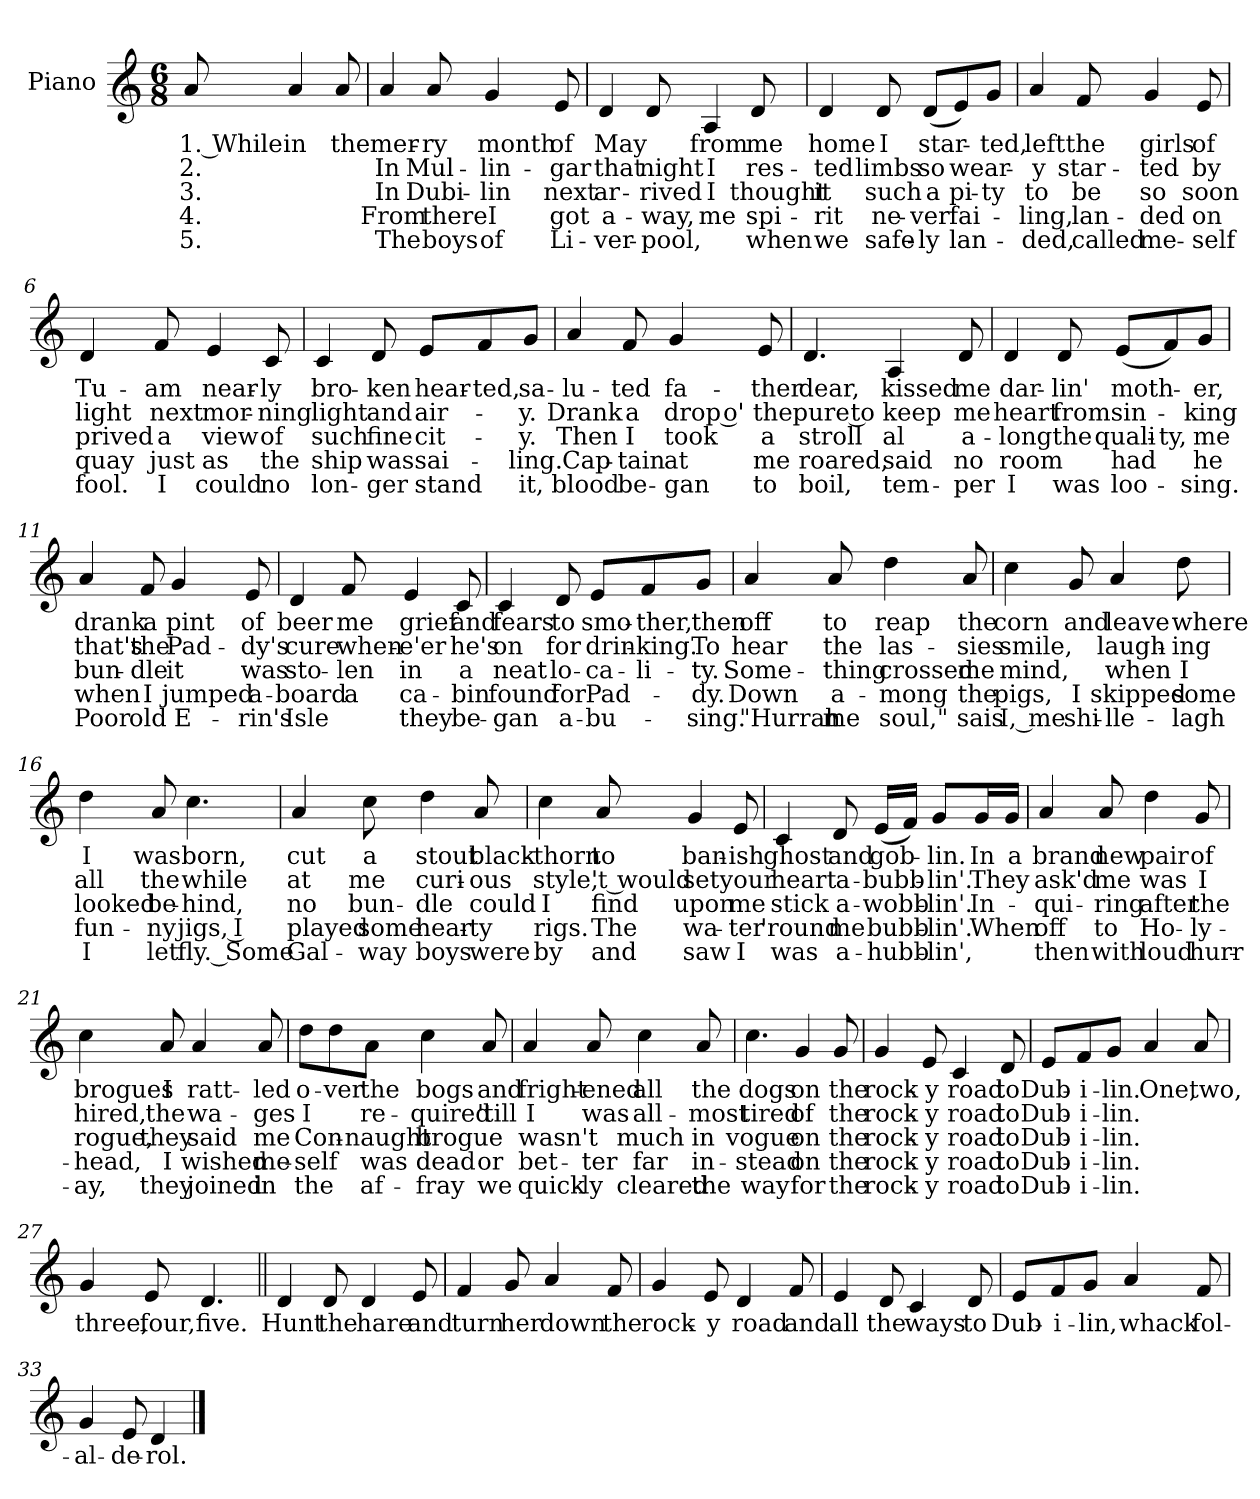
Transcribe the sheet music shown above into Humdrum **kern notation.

**kern	**text	**text	**text	**text	**text
*part1	*part1	*part1	*part1	*part1	*part1
*staff1	*staff1	*staff1	*staff1	*staff1	*staff1
*I"Piano	*	*	*	*	*
*I'Pno	*	*	*	*	*
*clefG2	*	*	*	*	*
*k[]	*	*	*	*	*
*M6/8	*	*	*	*	*
=1	=1	=1	=1	=1	=1
!	!LO:LY:b	!LO:LY:b	!LO:LY:b	!LO:LY:b	!LO:LY:b
8a/	1. While	2.	3.	4.	5.
!	!LO:LY:b	!	!	!	!
4a/	in	.	.	.	.
!	!LO:LY:b	!	!	!	!
8a/	the	.	.	.	.
=2	=2	=2	=2	=2	=2
!	!LO:LY:b	!LO:LY:b	!LO:LY:b	!LO:LY:b	!LO:LY:b
4a/	mer-	In	In	From	The
!	!LO:LY:b	!LO:LY:b	!LO:LY:b	!LO:LY:b	!LO:LY:b
8a/	-ry	Mul-	Dubi-	there	boys
!	!LO:LY:b	!LO:LY:b	!LO:LY:b	!LO:LY:b	!LO:LY:b
4g/	month	-lin-	-lin	I	of
!	!LO:LY:b	!LO:LY:b	!LO:LY:b	!LO:LY:b	!LO:LY:b
8e/	of	-gar	next	got	Li-
=3	=3	=3	=3	=3	=3
!	!LO:LY:b	!LO:LY:b	!LO:LY:b	!LO:LY:b	!LO:LY:b
4d/	May	that	ar-	a-	-ver-
!	!	!LO:LY:b	!LO:LY:b	!LO:LY:b	!LO:LY:b
8d/	.	night	-rived	-way,	-pool,
!	!LO:LY:b	!LO:LY:b	!LO:LY:b	!LO:LY:b	!
4A/	from	I	I	me	.
!	!LO:LY:b	!LO:LY:b	!LO:LY:b	!LO:LY:b	!LO:LY:b
8d/	me	res-	thought	spi-	when
=4	=4	=4	=4	=4	=4
!	!LO:LY:b	!LO:LY:b	!LO:LY:b	!LO:LY:b	!LO:LY:b
4d/	home	-ted	it	-rit	we
!	!LO:LY:b	!LO:LY:b	!LO:LY:b	!LO:LY:b	!LO:LY:b
8d/	I	limbs	such	ne-	safe-
!	!LO:LY:b	!LO:LY:b	!LO:LY:b	!LO:LY:b	!LO:LY:b
(<8d/L	star-	so	a	-ver	-ly
!	!	!LO:LY:b	!LO:LY:b	!LO:LY:b	!LO:LY:b
8e/)	.	wear-	pi-	fai-	lan-
!	!LO:LY:b	!	!LO:LY:b	!	!
8g/J	-ted,	.	-ty	.	.
=5	=5	=5	=5	=5	=5
!	!LO:LY:b	!LO:LY:b	!LO:LY:b	!LO:LY:b	!LO:LY:b
4a/	left	-y	to	-ling,	-ded,
!	!LO:LY:b	!LO:LY:b	!LO:LY:b	!LO:LY:b	!LO:LY:b
8f/	the	star-	be	lan-	called
!	!LO:LY:b	!LO:LY:b	!LO:LY:b	!LO:LY:b	!LO:LY:b
4g/	girls	-ted	so	-ded	me-
!	!LO:LY:b	!LO:LY:b	!LO:LY:b	!LO:LY:b	!LO:LY:b
8e/	of	by	soon	on	-self
!!LO:LB:g=z
=6	=6	=6	=6	=6	=6
!	!LO:LY:b	!LO:LY:b	!LO:LY:b	!LO:LY:b	!LO:LY:b
4d/	Tu-	light	prived	quay	fool.
!	!LO:LY:b	!LO:LY:b	!LO:LY:b	!LO:LY:b	!LO:LY:b
8f/	-am	next	a	just	I
!	!LO:LY:b	!LO:LY:b	!LO:LY:b	!LO:LY:b	!LO:LY:b
4e/	near-	mor-	view	as	could
!	!LO:LY:b	!LO:LY:b	!LO:LY:b	!LO:LY:b	!LO:LY:b
8c/	-ly	-ning	of	the	no
=7	=7	=7	=7	=7	=7
!	!LO:LY:b	!LO:LY:b	!LO:LY:b	!LO:LY:b	!LO:LY:b
4c/	bro-	light	such	ship	lon-
!	!LO:LY:b	!LO:LY:b	!LO:LY:b	!LO:LY:b	!LO:LY:b
8d/	-ken	and	fine	was	-ger
!	!LO:LY:b	!LO:LY:b	!LO:LY:b	!LO:LY:b	!LO:LY:b
8e/L	hear-	air-	cit-	sai-	stand
!	!LO:LY:b	!	!	!	!
8f/	-ted,	.	.	.	.
!	!LO:LY:b	!LO:LY:b	!LO:LY:b	!LO:LY:b	!LO:LY:b
8g/J	sa-	-y.	-y.	-ling.	it,
=8	=8	=8	=8	=8	=8
!	!LO:LY:b	!LO:LY:b	!LO:LY:b	!LO:LY:b	!LO:LY:b
4a/	-lu-	Drank	Then	Cap-	blood
!	!LO:LY:b	!LO:LY:b	!LO:LY:b	!LO:LY:b	!LO:LY:b
8f/	-ted	a	I	-tain	be-
!	!LO:LY:b	!LO:LY:b	!LO:LY:b	!LO:LY:b	!LO:LY:b
4g/	fa-	drop o'	took	at	-gan
!	!LO:LY:b	!LO:LY:b	!LO:LY:b	!LO:LY:b	!LO:LY:b
8e/	-ther	the	a	me	to
=9	=9	=9	=9	=9	=9
!	!LO:LY:b	!LO:LY:b	!LO:LY:b	!LO:LY:b	!LO:LY:b
4.d/	dear,	pure to	stroll	roared,	boil,
!	!LO:LY:b	!LO:LY:b	!LO:LY:b	!LO:LY:b	!LO:LY:b
4A/	kissed	keep	al	said	tem-
!	!LO:LY:b	!LO:LY:b	!LO:LY:b	!LO:LY:b	!LO:LY:b
8d/	me	me	a-	no	-per
=10	=10	=10	=10	=10	=10
!	!LO:LY:b	!LO:LY:b	!LO:LY:b	!LO:LY:b	!LO:LY:b
4d/	dar-	heart	-long	room	I
!	!LO:LY:b	!LO:LY:b	!LO:LY:b	!	!LO:LY:b
8d/	-lin'	from	the	.	was
!	!LO:LY:b	!LO:LY:b	!LO:LY:b	!LO:LY:b	!LO:LY:b
(<8e/L	moth-	sin-	quali-	had	loo-
!	!	!	!LO:LY:b	!	!
8f/)	.	.	-ty,	.	.
!	!LO:LY:b	!LO:LY:b	!LO:LY:b	!LO:LY:b	!LO:LY:b
8g/J	-er,	-king	me	he	-sing.
!!LO:LB:g=z
=11	=11	=11	=11	=11	=11
!	!LO:LY:b	!LO:LY:b	!LO:LY:b	!LO:LY:b	!LO:LY:b
4a/	drank	that's	bun-	when	Poor
!	!LO:LY:b	!LO:LY:b	!LO:LY:b	!LO:LY:b	!LO:LY:b
8f/	a	the	-dle	I	old
!	!LO:LY:b	!LO:LY:b	!LO:LY:b	!LO:LY:b	!LO:LY:b
4g/	pint	Pad-	it	jumped	E-
!	!LO:LY:b	!LO:LY:b	!LO:LY:b	!LO:LY:b	!LO:LY:b
8e/	of	-dy's	was	a-	-rin's
=12	=12	=12	=12	=12	=12
!	!LO:LY:b	!LO:LY:b	!LO:LY:b	!LO:LY:b	!LO:LY:b
4d/	beer	cure	sto-	-board	Isle
!	!LO:LY:b	!LO:LY:b	!LO:LY:b	!LO:LY:b	!
8f/	me	when-	-len	a	.
!	!LO:LY:b	!LO:LY:b	!LO:LY:b	!LO:LY:b	!LO:LY:b
4e/	grief	-e'er	in	ca-	they
!	!LO:LY:b	!LO:LY:b	!LO:LY:b	!LO:LY:b	!LO:LY:b
8c/	and	he's	a	-bin	be-
=13	=13	=13	=13	=13	=13
!	!LO:LY:b	!LO:LY:b	!LO:LY:b	!LO:LY:b	!LO:LY:b
4c/	fears	on	neat	found	-gan
!	!LO:LY:b	!LO:LY:b	!LO:LY:b	!LO:LY:b	!LO:LY:b
8d/	to	for	lo-	for	a-
!	!LO:LY:b	!LO:LY:b	!LO:LY:b	!LO:LY:b	!LO:LY:b
8e/L	smo-	drin-	-ca-	Pad-	-bu-
!	!LO:LY:b	!LO:LY:b	!LO:LY:b	!	!
8f/	-ther,	-king.	-li-	.	.
!	!LO:LY:b	!LO:LY:b	!LO:LY:b	!LO:LY:b	!LO:LY:b
8g/J	then	To	-ty.	-dy.	-sing.
=14	=14	=14	=14	=14	=14
!	!LO:LY:b	!LO:LY:b	!LO:LY:b	!LO:LY:b	!LO:LY:b
4a/	off	hear	Some-	Down	"Hurrah
!	!LO:LY:b	!LO:LY:b	!LO:LY:b	!LO:LY:b	!LO:LY:b
8a/	to	the	-thing	a-	me
!	!LO:LY:b	!LO:LY:b	!LO:LY:b	!LO:LY:b	!LO:LY:b
4dd\	reap	las-	crossed	-mong	soul,"
!	!LO:LY:b	!LO:LY:b	!LO:LY:b	!LO:LY:b	!LO:LY:b
8a/	the	-sies	me	the	sais
=15	=15	=15	=15	=15	=15
!	!LO:LY:b	!LO:LY:b	!LO:LY:b	!LO:LY:b	!LO:LY:b
4cc\	corn	smile,	mind,	pigs,	I, me
!	!LO:LY:b	!	!	!LO:LY:b	!LO:LY:b
8g/	and	.	.	I	shi-
!	!LO:LY:b	!LO:LY:b	!LO:LY:b	!LO:LY:b	!LO:LY:b
4a/	leave	laugh-	when	skipped	-lle-
!	!LO:LY:b	!LO:LY:b	!LO:LY:b	!LO:LY:b	!LO:LY:b
8dd\	where	-ing	I	some	-lagh
!!LO:LB:g=z
=16	=16	=16	=16	=16	=16
!	!LO:LY:b	!LO:LY:b	!LO:LY:b	!LO:LY:b	!LO:LY:b
4dd\	I	all	looked	fun-	I
!	!LO:LY:b	!LO:LY:b	!LO:LY:b	!LO:LY:b	!LO:LY:b
8a/	was	the	be-	-ny	let
!	!LO:LY:b	!LO:LY:b	!LO:LY:b	!LO:LY:b	!LO:LY:b
4.cc\	born,	while	-hind,	jigs, I	fly. Some
=17	=17	=17	=17	=17	=17
!	!LO:LY:b	!LO:LY:b	!LO:LY:b	!LO:LY:b	!LO:LY:b
4a/	cut	at	no	played	Gal-
!	!LO:LY:b	!LO:LY:b	!LO:LY:b	!LO:LY:b	!LO:LY:b
8cc\	a	me	bun-	some	-way
!	!LO:LY:b	!LO:LY:b	!LO:LY:b	!LO:LY:b	!LO:LY:b
4dd\	stout	curi-	-dle	hear-	boys
!	!LO:LY:b	!LO:LY:b	!LO:LY:b	!LO:LY:b	!LO:LY:b
8a/	black-	-ous	could	-ty	were
=18	=18	=18	=18	=18	=18
!	!LO:LY:b	!LO:LY:b	!LO:LY:b	!LO:LY:b	!LO:LY:b
4cc\	-thorn	style,	I	rigs.	by
!	!LO:LY:b	!LO:LY:b	!LO:LY:b	!LO:LY:b	!LO:LY:b
8a/	to	't would	find	The	and
!	!LO:LY:b	!LO:LY:b	!LO:LY:b	!LO:LY:b	!LO:LY:b
4g/	ban-	set	upon	wa-	saw
!	!LO:LY:b	!LO:LY:b	!LO:LY:b	!LO:LY:b	!LO:LY:b
8e/	-ish	your	me	-ter	I
=19	=19	=19	=19	=19	=19
!	!LO:LY:b	!LO:LY:b	!LO:LY:b	!LO:LY:b	!LO:LY:b
4c/	ghost	heart	stick	'round	was
!	!LO:LY:b	!LO:LY:b	!LO:LY:b	!LO:LY:b	!LO:LY:b
8d/	and	a-	a-	me	a-
!	!LO:LY:b	!LO:LY:b	!LO:LY:b	!LO:LY:b	!LO:LY:b
(<16e/LL	gob-	-bubb-	-wobb-	bubb-	-hubb-
16f/JJ)	.	.	.	.	.
!	!LO:LY:b	!LO:LY:b	!LO:LY:b	!LO:LY:b	!LO:LY:b
8g/L	-lin.	-lin'.	-lin'.	-lin'.	-lin',
!	!LO:LY:b	!LO:LY:b	!LO:LY:b	!LO:LY:b	!
16g/L	In	They	In-	When	.
!	!LO:LY:b	!	!	!	!
16g/JJ	a	.	.	.	.
=20	=20	=20	=20	=20	=20
!	!LO:LY:b	!LO:LY:b	!LO:LY:b	!LO:LY:b	!LO:LY:b
4a/	brand	ask'd	-qui-	off	then
!	!LO:LY:b	!LO:LY:b	!LO:LY:b	!LO:LY:b	!LO:LY:b
8a/	new	me	-ring	to	with
!	!LO:LY:b	!LO:LY:b	!LO:LY:b	!LO:LY:b	!LO:LY:b
4dd\	pair	was	after	Ho-	loud
!	!LO:LY:b	!LO:LY:b	!LO:LY:b	!LO:LY:b	!LO:LY:b
8g/	of	I	the	-ly-	hurr-
!!LO:LB:g=z
=21	=21	=21	=21	=21	=21
!	!LO:LY:b	!LO:LY:b	!LO:LY:b	!LO:LY:b	!LO:LY:b
4cc\	brogues	hired,	rogue,	-head,	-ay,
!	!LO:LY:b	!LO:LY:b	!LO:LY:b	!LO:LY:b	!LO:LY:b
8a/	I	the	they	I	they
!	!LO:LY:b	!LO:LY:b	!LO:LY:b	!LO:LY:b	!LO:LY:b
4a/	ratt-	wa-	said	wished	joined
!	!LO:LY:b	!LO:LY:b	!LO:LY:b	!LO:LY:b	!LO:LY:b
8a/	-led	-ges	me	me-	in
=22	=22	=22	=22	=22	=22
!	!LO:LY:b	!LO:LY:b	!LO:LY:b	!LO:LY:b	!LO:LY:b
8dd\L	o-	I	Con-	-self	the
!	!LO:LY:b	!	!	!	!
8dd\	-ver	.	.	.	.
!	!LO:LY:b	!LO:LY:b	!LO:LY:b	!LO:LY:b	!LO:LY:b
8a\J	the	re-	-naught	was	af-
!	!LO:LY:b	!LO:LY:b	!LO:LY:b	!LO:LY:b	!LO:LY:b
4cc\	bogs	-quired	brogue	dead	-fray
!	!LO:LY:b	!LO:LY:b	!	!LO:LY:b	!LO:LY:b
8a/	and	'till	.	or	we
=23	=23	=23	=23	=23	=23
!	!LO:LY:b	!LO:LY:b	!LO:LY:b	!LO:LY:b	!LO:LY:b
4a/	fright-	I	wasn't	bet-	quick-
!	!LO:LY:b	!LO:LY:b	!	!LO:LY:b	!LO:LY:b
8a/	-ened	was	.	-ter	-ly
!	!LO:LY:b	!LO:LY:b	!LO:LY:b	!LO:LY:b	!LO:LY:b
4cc\	all	all-	much	far	cleared
!	!LO:LY:b	!LO:LY:b	!LO:LY:b	!LO:LY:b	!LO:LY:b
8a/	the	-most	in	in-	the
=24	=24	=24	=24	=24	=24
!	!LO:LY:b	!LO:LY:b	!LO:LY:b	!LO:LY:b	!LO:LY:b
4.cc\	dogs	tired	vogue	-stead	way
!	!LO:LY:b	!LO:LY:b	!LO:LY:b	!LO:LY:b	!LO:LY:b
4g/	on	of	on	on	for
!	!LO:LY:b	!LO:LY:b	!LO:LY:b	!LO:LY:b	!LO:LY:b
8g/	the	the	the	the	the
=25	=25	=25	=25	=25	=25
!	!LO:LY:b	!LO:LY:b	!LO:LY:b	!LO:LY:b	!LO:LY:b
4g/	rock-	rock-	rock-	rock-	rock-
!	!LO:LY:b	!LO:LY:b	!LO:LY:b	!LO:LY:b	!LO:LY:b
8e/	-y	-y	-y	-y	-y
!	!LO:LY:b	!LO:LY:b	!LO:LY:b	!LO:LY:b	!LO:LY:b
4c/	road	road	road	road	road
!	!LO:LY:b	!LO:LY:b	!LO:LY:b	!LO:LY:b	!LO:LY:b
8d/	to	to	to	to	to
!!LO:PB:g=z
=26	=26	=26	=26	=26	=26
!	!LO:LY:b	!LO:LY:b	!LO:LY:b	!LO:LY:b	!LO:LY:b
8e/L	Dub-	Dub-	Dub-	Dub-	Dub-
!	!LO:LY:b	!LO:LY:b	!LO:LY:b	!LO:LY:b	!LO:LY:b
8f/	-i-	-i-	-i-	-i-	-i-
!	!LO:LY:b	!LO:LY:b	!LO:LY:b	!LO:LY:b	!LO:LY:b
8g/J	-lin.	-lin.	-lin.	-lin.	-lin.
!	!LO:LY:b	!	!	!	!
4a/	One,	.	.	.	.
!	!LO:LY:b	!	!	!	!
8a/	two,	.	.	.	.
=27	=27	=27	=27	=27	=27
!	!LO:LY:b	!	!	!	!
4g/	three,	.	.	.	.
!	!LO:LY:b	!	!	!	!
8e/	four,	.	.	.	.
!	!LO:LY:b	!	!	!	!
4.d/	five.	.	.	.	.
=28||	=28||	=28||	=28||	=28||	=28||
!	!LO:LY:b	!	!	!	!
4d/	Hunt	.	.	.	.
!	!LO:LY:b	!	!	!	!
8d/	the	.	.	.	.
!	!LO:LY:b	!	!	!	!
4d/	hare	.	.	.	.
!	!LO:LY:b	!	!	!	!
8e/	and	.	.	.	.
=29	=29	=29	=29	=29	=29
!	!LO:LY:b	!	!	!	!
4f/	turn	.	.	.	.
!	!LO:LY:b	!	!	!	!
8g/	her	.	.	.	.
!	!LO:LY:b	!	!	!	!
4a/	down	.	.	.	.
!	!LO:LY:b	!	!	!	!
8f/	the	.	.	.	.
=30	=30	=30	=30	=30	=30
!	!LO:LY:b	!	!	!	!
4g/	rock-	.	.	.	.
!	!LO:LY:b	!	!	!	!
8e/	-y	.	.	.	.
!	!LO:LY:b	!	!	!	!
4d/	road	.	.	.	.
!	!LO:LY:b	!	!	!	!
8f/	and	.	.	.	.
=31	=31	=31	=31	=31	=31
!	!LO:LY:b	!	!	!	!
4e/	all	.	.	.	.
!	!LO:LY:b	!	!	!	!
8d/	the	.	.	.	.
!	!LO:LY:b	!	!	!	!
4c/	ways	.	.	.	.
!	!LO:LY:b	!	!	!	!
8d/	to	.	.	.	.
!!LO:LB:g=z
=32	=32	=32	=32	=32	=32
!	!LO:LY:b	!	!	!	!
8e/L	Dub-	.	.	.	.
!	!LO:LY:b	!	!	!	!
8f/	-i-	.	.	.	.
!	!LO:LY:b	!	!	!	!
8g/J	-lin,	.	.	.	.
!	!LO:LY:b	!	!	!	!
4a/	whack	.	.	.	.
!	!LO:LY:b	!	!	!	!
8f/	fol-	.	.	.	.
=33	=33	=33	=33	=33	=33
!	!LO:LY:b	!	!	!	!
4g/	-al-	.	.	.	.
!	!LO:LY:b	!	!	!	!
8e/	-de-	.	.	.	.
!	!LO:LY:b	!	!	!	!
4d/	-rol.	.	.	.	.
==	==	==	==	==	==
*-	*-	*-	*-	*-	*-
